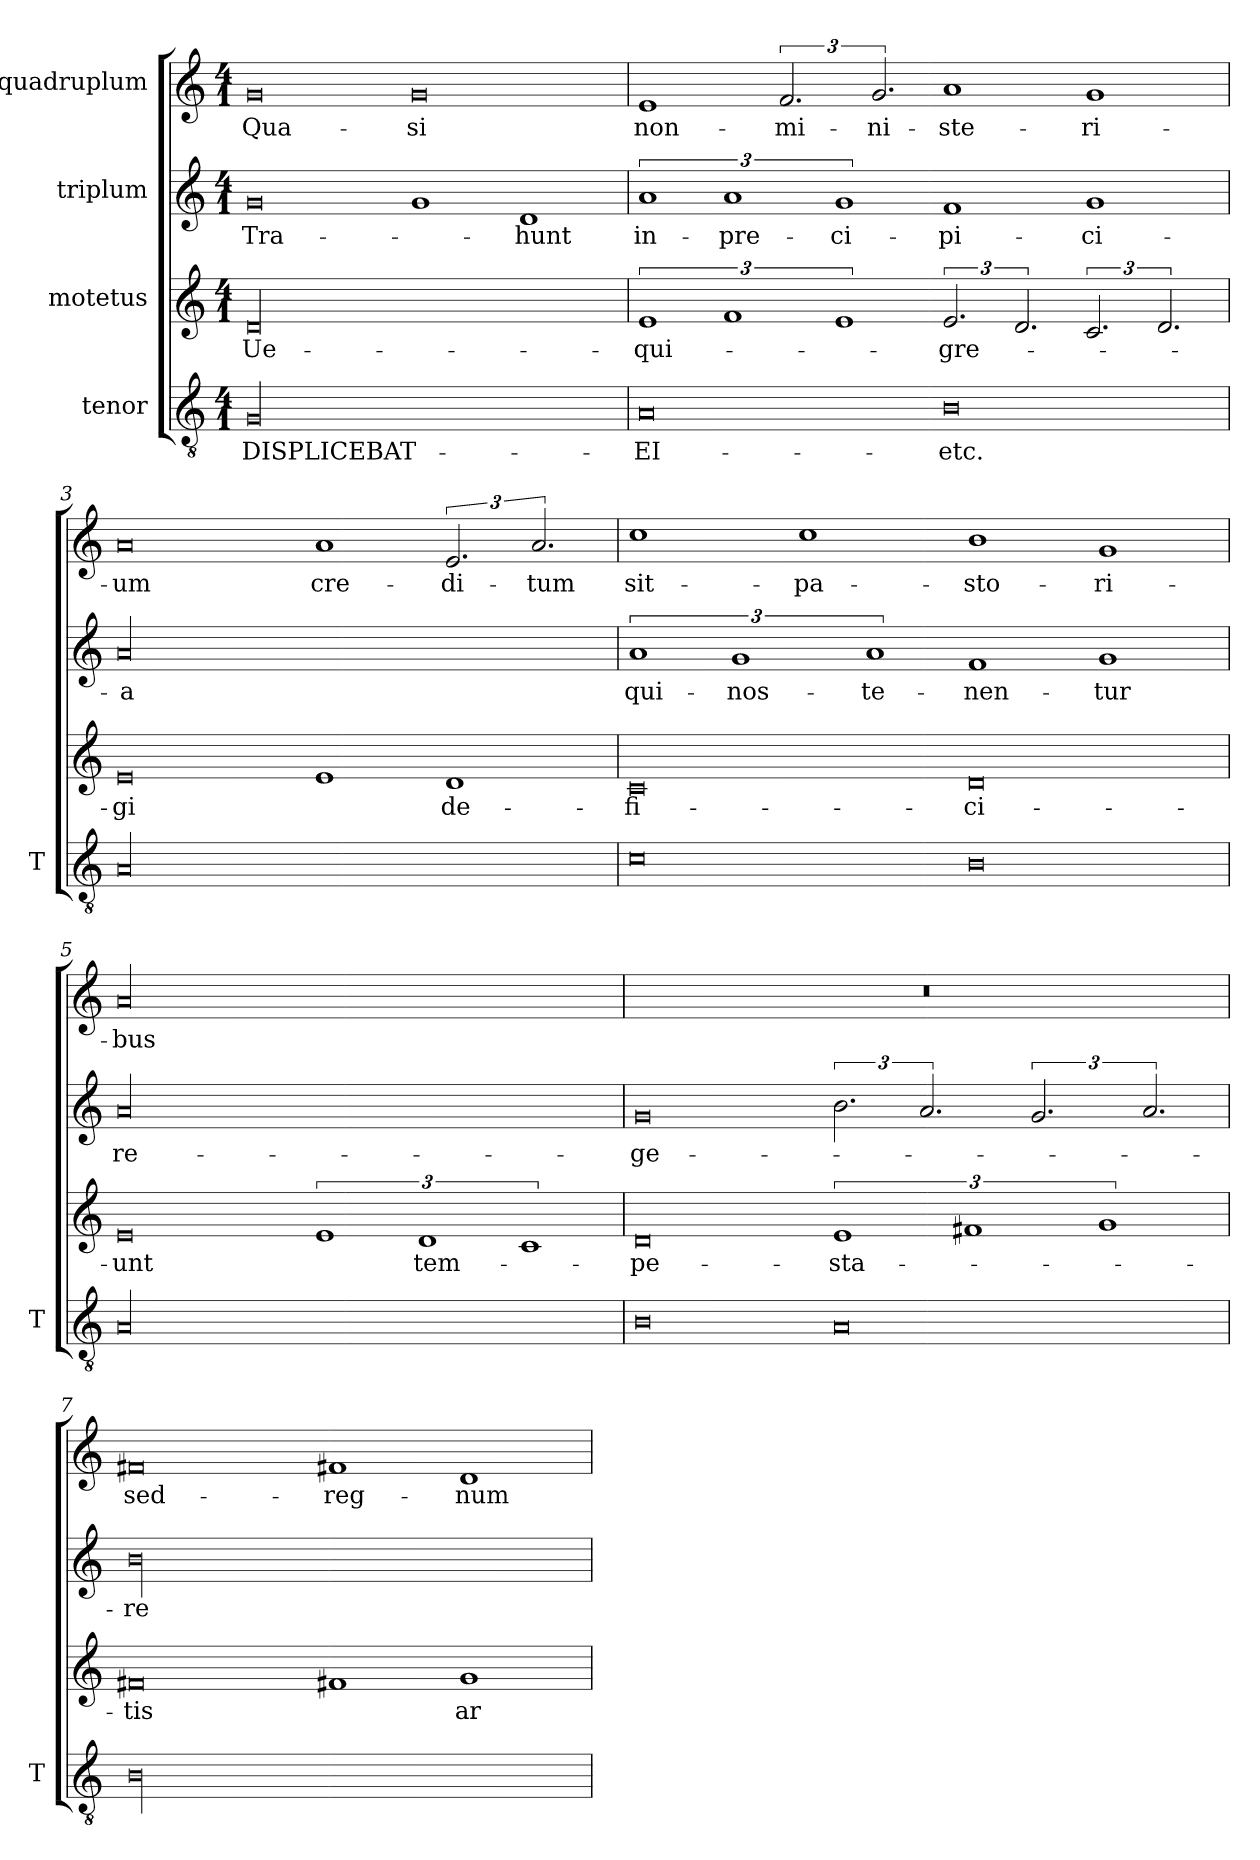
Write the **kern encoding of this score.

**kern	**text	**kern	**text	**kern	**text	**kern	**text
*part4	*part4	*part3	*part3	*part2	*part2	*part1	*part1
*staff4	*staff4	*staff3	*staff3	*staff2	*staff2	*staff1	*staff1
*I"tenor	*	*I"motetus	*	*I"triplum	*	*I"quadruplum	*
*I'T	*	*	*	*	*	*	*
*clefGv2	*	*clefG2	*	*clefG2	*	*clefG2	*
*k[]	*	*k[]	*	*k[]	*	*k[]	*
*C:	*	*C:	*	*C:	*	*C:	*
*M4/1	*	*M4/1	*	*M4/1	*	*M4/1	*
=1	=1	=1	=1	=1	=1	=1	=1
00G/	DISPLICEBAT-	00d/	Ue-	0g/	Tra-	0g/	Qua-
.	.	.	.	1g/	.	0g/	-si
.	.	.	.	1d/	-hunt	.	.
=2	=2	=2	=2	=2	=2	=2	=2
0A/	EI-	3%2e/	qui-	3%2a/	in-	1e/	non-
.	.	3%2f/	.	3%2a/	pre-	.	.
.	.	.	.	.	.	3.f/	mi-
.	.	3%2e/	.	3%2g/	-ci-	.	.
.	.	.	.	.	.	3.g/	-ni-
0B\	etc.-	3.e/	gre-	1f/	-pi-	1a/	-ste-
.	.	3.d/	.	.	.	.	.
.	.	3.c/	.	1g/	-ci-	1g/	-ri-
.	.	3.d/	.	.	.	.	.
=3	=3	=3	=3	=3	=3	=3	=3
00A/	-	0e/	-gi	00a/	-a	0a/	-um
.	.	1e/	.	.	.	1a/	cre-
.	.	1d/	de-	.	.	3.e/	-di-
.	.	.	.	.	.	3.a/	-tum
=4	=4	=4	=4	=4	=4	=4	=4
0c\	.	0c/	-fi-	3%2a/	qui-	1cc\	sit-
.	.	.	.	3%2g/	nos-	.	.
.	.	.	.	.	.	1cc\	pa-
.	.	.	.	3%2a/	te-	.	.
0B\	.	0d/	-ci-	1f/	-nen-	1b\	-sto-
.	.	.	.	1g/	-tur	1g/	-ri-
=5	=5	=5	=5	=5	=5	=5	=5
00A/	.	0e/	-unt	00a/	re-	00a/	-bus
.	.	3%2e/	.	.	.	.	.
.	.	3%2d/	tem-	.	.	.	.
.	.	3%2c/	.	.	.	.	.
=6	=6	=6	=6	=6	=6	=6	=6
0B\	.	0d/	-pe-	0g/	-ge-	00r	.
0A/	.	3%2e/	-sta-	3.b\	.	.	.
.	.	.	.	3.a/	.	.	.
.	.	3%2f#X/	.	.	.	.	.
.	.	.	.	3.g/	.	.	.
.	.	3%2g/	.	.	.	.	.
.	.	.	.	3.a/	.	.	.
=7	=7	=7	=7	=7	=7	=7	=7
00B\	.	0f#X/	-tis	00b\	-re	0f#X/	sed-
.	.	1f#X/	.	.	.	1f#X/	reg-
.	.	1g/	ar-	.	.	1d/	-num
=	=	=	=	=	=	=	=
*-	*-	*-	*-	*-	*-	*-	*-
